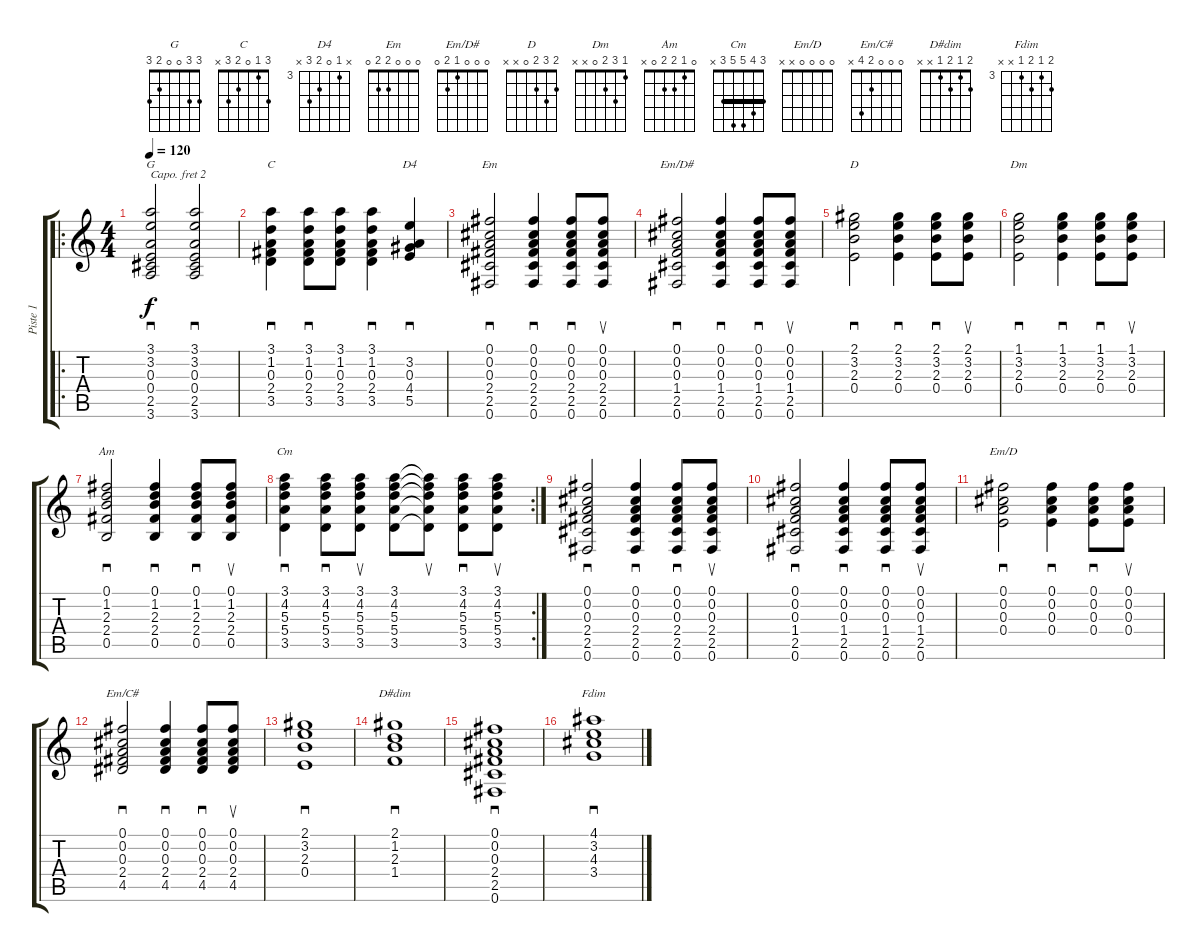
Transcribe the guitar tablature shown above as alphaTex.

\track ("Piste 1" "Piste 1") {instrument acousticguitarsteel}
\staff {score tabs}
\capo 2
\tuning (E4 B3 G3 D3 A2 E2) {hide}
\chord ("G" 3 3 0 0 2 3)
\chord ("C" 3 1 0 2 3 x)
\chord ("D4" x 3 0 4 5 x) {firstfret 3}
\chord ("Em" 0 0 0 2 2 0)
\chord ("Em/D#" 0 0 0 1 2 0)
\chord ("D" 2 3 2 0 x x)
\chord ("Dm" 1 3 2 0 x x)
\chord ("Am" 0 1 2 2 0 x)
\chord ("Cm" 3 4 5 5 3 x) {barre 3}
\chord ("Em/D" 0 0 0 0 x x)
\chord ("Em/C#" 0 0 0 2 4 x)
\chord ("D#dim" 2 1 2 1 x x)
\chord ("Fdim" 4 3 4 3 x x) {firstfret 3}
\ro
\ts (4 4)
\tempo 120
\clef g2
\ks c
(3.1 3.2 0.3 0.4 2.5 3.6).2{sd ch "G" dy f} (3.1 3.2 0.3 0.4 2.5 3.6).2{sd} |
(3.1 1.2 0.3 2.4 3.5).4{sd ch "C"} (3.1 1.2 0.3 2.4 3.5).8{sd} (3.1 1.2 0.3 2.4 3.5).8 (3.1 1.2 0.3 2.4 3.5).4{sd} (3.2 0.3 4.4 5.5).4{sd ch "D4"} |
(0.1 0.2 0.3 2.4 2.5 0.6).2{sd ch "Em"} (0.1 0.2 0.3 2.4 2.5 0.6).4{sd} (0.1 0.2 0.3 2.4 2.5 0.6).8{sd} (0.1 0.2 0.3 2.4 2.5 0.6).8{su} |
(0.1 0.2 0.3 1.4 2.5 0.6).2{sd ch "Em/D#"} (0.1 0.2 0.3 1.4 2.5 0.6).4{sd} (0.1 0.2 0.3 1.4 2.5 0.6).8{sd} (0.1 0.2 0.3 1.4 2.5 0.6).8{su} |
(2.1 3.2 2.3 0.4).2{sd ch "D"} (2.1 3.2 2.3 0.4).4{sd} (2.1 3.2 2.3 0.4).8{sd} (2.1 3.2 2.3 0.4).8{su} |
(1.1 3.2 2.3 0.4).2{sd ch "Dm"} (1.1 3.2 2.3 0.4).4{sd} (1.1 3.2 2.3 0.4).8{sd} (1.1 3.2 2.3 0.4).8{su} |
(0.1 1.2 2.3 2.4 0.5).2{sd ch "Am"} (0.1 1.2 2.3 2.4 0.5).4{sd} (0.1 1.2 2.3 2.4 0.5).8{sd} (0.1 1.2 2.3 2.4 0.5).8{su} |
\rc 2
(3.1 4.2 5.3 5.4 3.5).4{sd ch "Cm"} (3.1 4.2 5.3 5.4 3.5).8{sd} (3.1 4.2 5.3 5.4 3.5).8{su} (3.1 4.2 5.3 5.4 3.5).8 (3.1{t} 4.2{t} 5.3{t} 5.4{t} 3.5{t}).8{su} (3.1 4.2 5.3 5.4 3.5).8{sd} (3.1 4.2 5.3 5.4 3.5).8{su} |
(0.1 0.2 0.3 2.4 2.5 0.6).2{sd} (0.1 0.2 0.3 2.4 2.5 0.6).4{sd} (0.1 0.2 0.3 2.4 2.5 0.6).8{sd} (0.1 0.2 0.3 2.4 2.5 0.6).8{su} |
(0.1 0.2 0.3 1.4 2.5 0.6).2{sd} (0.1 0.2 0.3 1.4 2.5 0.6).4{sd} (0.1 0.2 0.3 1.4 2.5 0.6).8{sd} (0.1 0.2 0.3 1.4 2.5 0.6).8{su} |
(0.1 0.2 0.3 0.4).2{sd ch "Em/D"} (0.1 0.2 0.3 0.4).4{sd} (0.1 0.2 0.3 0.4).8{sd} (0.1 0.2 0.3 0.4).8{su} |
(0.1 0.2 0.3 2.4 4.5).2{sd ch "Em/C#"} (0.1 0.2 0.3 2.4 4.5).4{sd} (0.1 0.2 0.3 2.4 4.5).8{sd} (0.1 0.2 0.3 2.4 4.5).8{su} |
(2.1 3.2 2.3 0.4).1{sd} |
(2.1 1.2 2.3 1.4).1{sd ch "D#dim"} |
(0.1 0.2 0.3 2.4 2.5 0.6).1{sd} |
(4.1 3.2 4.3 3.4).1{sd ch "Fdim"}
